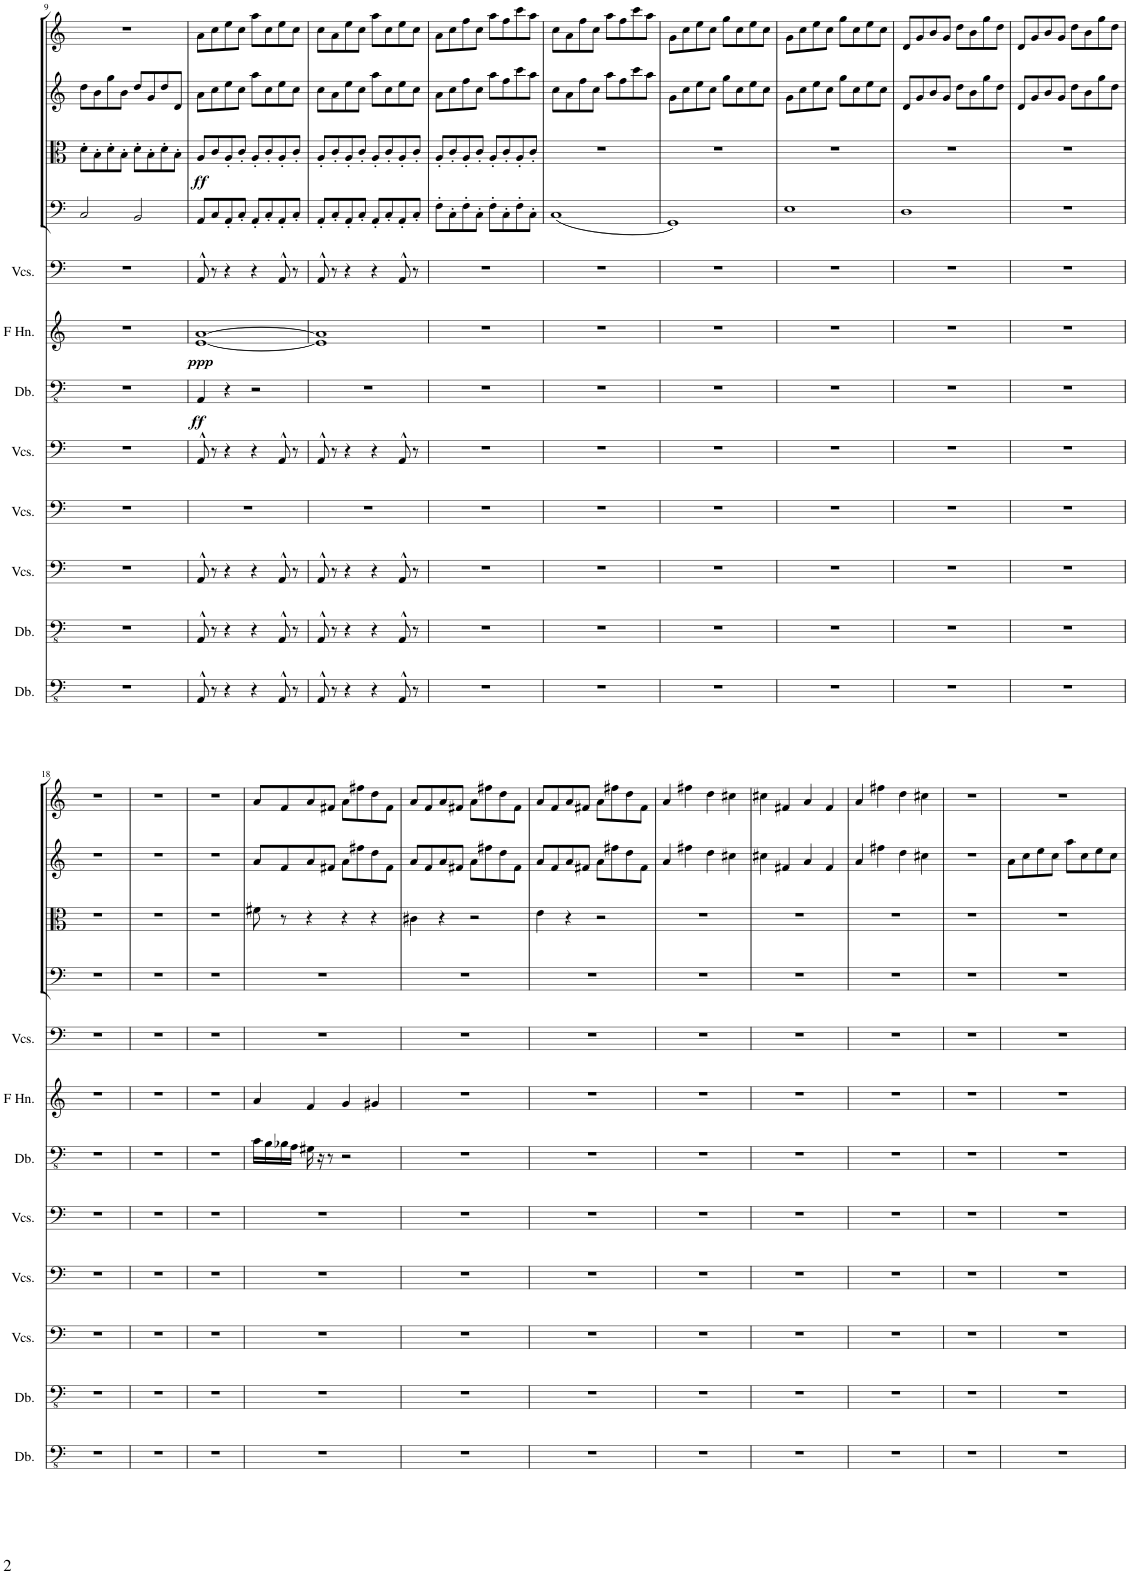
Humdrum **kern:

**kern	**kern	**kern	**kern	**kern	**kern	**dynam	**kern	**dynam	**kern	**kern	**kern	**dynam	**kern	**kern
*part12	*part11	*part10	*part9	*part8	*part7	*part7	*part6	*part6	*part5	*part4	*part3	*part3	*part2	*part1
*staff12	*staff11	*staff10	*staff9	*staff8	*staff7	*staff7	*staff6	*staff6	*staff5	*staff4	*staff3	*staff3	*staff2	*staff1
*I"Double Bass	*I"Double Bass	*I"Violoncellos	*I"Violoncellos	*I"Violoncellos	*I"Double Bass	*	*I"Horn in F	*	*I"Violoncellos	*I"Violoncello	*I"Viola	*	*I"Violin II	*I"Violin I
*I'Db.	*I'Db.	*I'Vcs.	*I'Vcs.	*I'Vcs.	*I'Db.	*	*	*	*I'Vcs.	*I'Vc	*I'Vla	*	*I'Vln	*I'Vln
!!LO:PB:g=z
*clefFv4	*clefFv4	*clefF4	*clefF4	*clefF4	*clefFv4	*	*clefG2	*	*clefF4	*clefF4	*clefC3	*	*clefG2	*clefG2
*ITrd7c12	*ITrd7c12	*	*	*	*ITrd7c12	*	*ITrd4c7	*	*	*	*	*	*	*
*k[]	*k[]	*k[]	*k[]	*k[]	*k[]	*	*k[]	*	*k[]	*k[]	*k[]	*	*k[]	*k[]
*M4/4	*M4/4	*M4/4	*M4/4	*M4/4	*M4/4	*	*M4/4	*	*M4/4	*M4/4	*M4/4	*	*M4/4	*M4/4
=9	=9	=9	=9	=9	=9	=9	=9	=9	=9	=9	=9	=9	=9	=9
1r	1r	1r	1r	1r	1r	.	1r	.	1r	2C/	8d'\L	.	8dd\L	1r
.	.	.	.	.	.	.	.	.	.	.	8B'\	.	8b\	.
.	.	.	.	.	.	.	.	.	.	.	8d'\	.	8gg\	.
.	.	.	.	.	.	.	.	.	.	.	8B'\J	.	8b\J	.
.	.	.	.	.	.	.	.	.	.	2BB/	8d'\L	.	8dd/L	.
.	.	.	.	.	.	.	.	.	.	.	8B'\	.	8g/	.
.	.	.	.	.	.	.	.	.	.	.	8d'\	.	8dd/	.
.	.	.	.	.	.	.	.	.	.	.	8B'\J	.	8d/J	.
=10	=10	=10	=10	=10	=10	=10	=10	=10	=10	=10	=10	=10	=10	=10
!	!	!	!	!	!	!LO:DY:b	!	!LO:DY:b	!	!	!	!LO:DY:b	!	!
8AAA^^/	8AAA^^/	8AA^^/	1r	8AA^^/	4AAA/	ff	[1e [1a	ppp	8AA^^/	8AA/L	8A/L	ff	8a\L	8a\L
8r	8r	8r	.	8r	.	.	.	.	8r	8C/	8c/	.	8cc\	8cc\
4r	4r	4r	.	4r	4r	.	.	.	4r	8AA'/	8A'/	.	8ee\	8ee\
.	.	.	.	.	.	.	.	.	.	8C'/J	8c'/J	.	8cc\J	8cc\J
4r	4r	4r	.	4r	2r	.	.	.	4r	8AA'/L	8A'/L	.	8aa\L	8aa\L
.	.	.	.	.	.	.	.	.	.	8C'/	8c'/	.	8cc\	8cc\
8AAA^^/	8AAA^^/	8AA^^/	.	8AA^^/	.	.	.	.	8AA^^/	8AA'/	8A'/	.	8ee\	8ee\
8r	8r	8r	.	8r	.	.	.	.	8r	8C'/J	8c'/J	.	8cc\J	8cc\J
=11	=11	=11	=11	=11	=11	=11	=11	=11	=11	=11	=11	=11	=11	=11
8AAA^^/	8AAA^^/	8AA^^/	1r	8AA^^/	1r	.	1e] 1a]	.	8AA^^/	8AA'/L	8A'/L	.	8cc\L	8cc\L
8r	8r	8r	.	8r	.	.	.	.	8r	8C'/	8c'/	.	8a\	8a\
4r	4r	4r	.	4r	.	.	.	.	4r	8AA'/	8A'/	.	8ee\	8ee\
.	.	.	.	.	.	.	.	.	.	8C'/J	8c'/J	.	8cc\J	8cc\J
4r	4r	4r	.	4r	.	.	.	.	4r	8AA'/L	8A'/L	.	8aa\L	8aa\L
.	.	.	.	.	.	.	.	.	.	8C'/	8c'/	.	8cc\	8cc\
8AAA^^/	8AAA^^/	8AA^^/	.	8AA^^/	.	.	.	.	8AA^^/	8AA'/	8A'/	.	8ee\	8ee\
8r	8r	8r	.	8r	.	.	.	.	8r	8C'/J	8c'/J	.	8cc\J	8cc\J
=12	=12	=12	=12	=12	=12	=12	=12	=12	=12	=12	=12	=12	=12	=12
1r	1r	1r	1r	1r	1r	.	1r	.	1r	8F'\L	8A'/L	.	8a\L	8a\L
.	.	.	.	.	.	.	.	.	.	8C'\	8c'/	.	8cc\	8cc\
.	.	.	.	.	.	.	.	.	.	8F'\	8A'/	.	8ff\	8ff\
.	.	.	.	.	.	.	.	.	.	8C'\J	8c'/J	.	8cc\J	8cc\J
.	.	.	.	.	.	.	.	.	.	8F'\L	8A'/L	.	8aa\L	8aa\L
.	.	.	.	.	.	.	.	.	.	8C'\	8c'/	.	8ff\	8ff\
.	.	.	.	.	.	.	.	.	.	8F'\	8A'/	.	8ccc\	8ccc\
.	.	.	.	.	.	.	.	.	.	8C'\J	8c'/J	.	8aa\J	8aa\J
=13	=13	=13	=13	=13	=13	=13	=13	=13	=13	=13	=13	=13	=13	=13
1r	1r	1r	1r	1r	1r	.	1r	.	1r	(1C	1r	.	8cc\L	8cc\L
.	.	.	.	.	.	.	.	.	.	.	.	.	8a\	8a\
.	.	.	.	.	.	.	.	.	.	.	.	.	8ff\	8ff\
.	.	.	.	.	.	.	.	.	.	.	.	.	8cc\J	8cc\J
.	.	.	.	.	.	.	.	.	.	.	.	.	8aa\L	8aa\L
.	.	.	.	.	.	.	.	.	.	.	.	.	8ff\	8ff\
.	.	.	.	.	.	.	.	.	.	.	.	.	8ccc\	8ccc\
.	.	.	.	.	.	.	.	.	.	.	.	.	8aa\J	8aa\J
=14	=14	=14	=14	=14	=14	=14	=14	=14	=14	=14	=14	=14	=14	=14
1r	1r	1r	1r	1r	1r	.	1r	.	1r	1GG)	1r	.	8g\L	8g\L
.	.	.	.	.	.	.	.	.	.	.	.	.	8cc\	8cc\
.	.	.	.	.	.	.	.	.	.	.	.	.	8ee\	8ee\
.	.	.	.	.	.	.	.	.	.	.	.	.	8cc\J	8cc\J
.	.	.	.	.	.	.	.	.	.	.	.	.	8gg\L	8gg\L
.	.	.	.	.	.	.	.	.	.	.	.	.	8cc\	8cc\
.	.	.	.	.	.	.	.	.	.	.	.	.	8ee\	8ee\
.	.	.	.	.	.	.	.	.	.	.	.	.	8cc\J	8cc\J
=15	=15	=15	=15	=15	=15	=15	=15	=15	=15	=15	=15	=15	=15	=15
1r	1r	1r	1r	1r	1r	.	1r	.	1r	1E	1r	.	8g\L	8g\L
.	.	.	.	.	.	.	.	.	.	.	.	.	8cc\	8cc\
.	.	.	.	.	.	.	.	.	.	.	.	.	8ee\	8ee\
.	.	.	.	.	.	.	.	.	.	.	.	.	8cc\J	8cc\J
.	.	.	.	.	.	.	.	.	.	.	.	.	8gg\L	8gg\L
.	.	.	.	.	.	.	.	.	.	.	.	.	8cc\	8cc\
.	.	.	.	.	.	.	.	.	.	.	.	.	8ee\	8ee\
.	.	.	.	.	.	.	.	.	.	.	.	.	8cc\J	8cc\J
=16	=16	=16	=16	=16	=16	=16	=16	=16	=16	=16	=16	=16	=16	=16
1r	1r	1r	1r	1r	1r	.	1r	.	1r	1D	1r	.	8d/L	8d/L
.	.	.	.	.	.	.	.	.	.	.	.	.	8g/	8g/
.	.	.	.	.	.	.	.	.	.	.	.	.	8b/	8b/
.	.	.	.	.	.	.	.	.	.	.	.	.	8g/J	8g/J
.	.	.	.	.	.	.	.	.	.	.	.	.	8dd\L	8dd\L
.	.	.	.	.	.	.	.	.	.	.	.	.	8b\	8b\
.	.	.	.	.	.	.	.	.	.	.	.	.	8gg\	8gg\
.	.	.	.	.	.	.	.	.	.	.	.	.	8dd\J	8dd\J
=17	=17	=17	=17	=17	=17	=17	=17	=17	=17	=17	=17	=17	=17	=17
1r	1r	1r	1r	1r	1r	.	1r	.	1r	1r	1r	.	8d/L	8d/L
.	.	.	.	.	.	.	.	.	.	.	.	.	8g/	8g/
.	.	.	.	.	.	.	.	.	.	.	.	.	8b/	8b/
.	.	.	.	.	.	.	.	.	.	.	.	.	8g/J	8g/J
.	.	.	.	.	.	.	.	.	.	.	.	.	8dd\L	8dd\L
.	.	.	.	.	.	.	.	.	.	.	.	.	8b\	8b\
.	.	.	.	.	.	.	.	.	.	.	.	.	8gg\	8gg\
.	.	.	.	.	.	.	.	.	.	.	.	.	8dd\J	8dd\J
!!LO:LB:g=z
=18	=18	=18	=18	=18	=18	=18	=18	=18	=18	=18	=18	=18	=18	=18
1r	1r	1r	1r	1r	1r	.	1r	.	1r	1r	1r	.	1r	1r
=19	=19	=19	=19	=19	=19	=19	=19	=19	=19	=19	=19	=19	=19	=19
1r	1r	1r	1r	1r	1r	.	1r	.	1r	1r	1r	.	1r	1r
=20	=20	=20	=20	=20	=20	=20	=20	=20	=20	=20	=20	=20	=20	=20
1r	1r	1r	1r	1r	1r	.	1r	.	1r	1r	1r	.	1r	1r
=21	=21	=21	=21	=21	=21	=21	=21	=21	=21	=21	=21	=21	=21	=21
1r	1r	1r	1r	1r	16C\LL	.	4a/	.	1r	1r	8f#X\	.	8a/L	8a/L
.	.	.	.	.	16BB\	.	.	.	.	.	.	.	.	.
.	.	.	.	.	16BB-X\	.	.	.	.	.	8r	.	8f/	8f/
.	.	.	.	.	16AA\JJ	.	.	.	.	.	.	.	.	.
.	.	.	.	.	16GG#X\	.	4f/	.	.	.	4r	.	8a/	8a/
.	.	.	.	.	16r	.	.	.	.	.	.	.	.	.
.	.	.	.	.	8r	.	.	.	.	.	.	.	8f#X/J	8f#X/J
.	.	.	.	.	2r	.	4g/	.	.	.	4r	.	8a\L	8a\L
.	.	.	.	.	.	.	.	.	.	.	.	.	8ff#X\	8ff#X\
.	.	.	.	.	.	.	4g#X/	.	.	.	4r	.	8dd\	8dd\
.	.	.	.	.	.	.	.	.	.	.	.	.	8f#\J	8f#\J
=22	=22	=22	=22	=22	=22	=22	=22	=22	=22	=22	=22	=22	=22	=22
1r	1r	1r	1r	1r	1r	.	1r	.	1r	1r	4c#X\	.	8a/L	8a/L
.	.	.	.	.	.	.	.	.	.	.	.	.	8f/	8f/
.	.	.	.	.	.	.	.	.	.	.	4r	.	8a/	8a/
.	.	.	.	.	.	.	.	.	.	.	.	.	8f#X/J	8f#X/J
.	.	.	.	.	.	.	.	.	.	.	2r	.	8a\L	8a\L
.	.	.	.	.	.	.	.	.	.	.	.	.	8ff#X\	8ff#X\
.	.	.	.	.	.	.	.	.	.	.	.	.	8dd\	8dd\
.	.	.	.	.	.	.	.	.	.	.	.	.	8f#\J	8f#\J
=23	=23	=23	=23	=23	=23	=23	=23	=23	=23	=23	=23	=23	=23	=23
1r	1r	1r	1r	1r	1r	.	1r	.	1r	1r	4e\	.	8a/L	8a/L
.	.	.	.	.	.	.	.	.	.	.	.	.	8f/	8f/
.	.	.	.	.	.	.	.	.	.	.	4r	.	8a/	8a/
.	.	.	.	.	.	.	.	.	.	.	.	.	8f#X/J	8f#X/J
.	.	.	.	.	.	.	.	.	.	.	2r	.	8a\L	8a\L
.	.	.	.	.	.	.	.	.	.	.	.	.	8ff#X\	8ff#X\
.	.	.	.	.	.	.	.	.	.	.	.	.	8dd\	8dd\
.	.	.	.	.	.	.	.	.	.	.	.	.	8f#\J	8f#\J
=24	=24	=24	=24	=24	=24	=24	=24	=24	=24	=24	=24	=24	=24	=24
1r	1r	1r	1r	1r	1r	.	1r	.	1r	1r	1r	.	4a/	4a/
.	.	.	.	.	.	.	.	.	.	.	.	.	4ff#X\	4ff#X\
.	.	.	.	.	.	.	.	.	.	.	.	.	4dd\	4dd\
.	.	.	.	.	.	.	.	.	.	.	.	.	4cc#X\	4cc#X\
=25	=25	=25	=25	=25	=25	=25	=25	=25	=25	=25	=25	=25	=25	=25
1r	1r	1r	1r	1r	1r	.	1r	.	1r	1r	1r	.	4cc#X\	4cc#X\
.	.	.	.	.	.	.	.	.	.	.	.	.	4f#X/	4f#X/
.	.	.	.	.	.	.	.	.	.	.	.	.	4a/	4a/
.	.	.	.	.	.	.	.	.	.	.	.	.	4f#/	4f#/
=26	=26	=26	=26	=26	=26	=26	=26	=26	=26	=26	=26	=26	=26	=26
1r	1r	1r	1r	1r	1r	.	1r	.	1r	1r	1r	.	4a/	4a/
.	.	.	.	.	.	.	.	.	.	.	.	.	4ff#X\	4ff#X\
.	.	.	.	.	.	.	.	.	.	.	.	.	4dd\	4dd\
.	.	.	.	.	.	.	.	.	.	.	.	.	4cc#X\	4cc#X\
=27	=27	=27	=27	=27	=27	=27	=27	=27	=27	=27	=27	=27	=27	=27
1r	1r	1r	1r	1r	1r	.	1r	.	1r	1r	1r	.	1r	1r
=28	=28	=28	=28	=28	=28	=28	=28	=28	=28	=28	=28	=28	=28	=28
1r	1r	1r	1r	1r	1r	.	1r	.	1r	1r	1r	.	8a\L	1r
.	.	.	.	.	.	.	.	.	.	.	.	.	8cc\	.
.	.	.	.	.	.	.	.	.	.	.	.	.	8ee\	.
.	.	.	.	.	.	.	.	.	.	.	.	.	8cc\J	.
.	.	.	.	.	.	.	.	.	.	.	.	.	8aa\L	.
.	.	.	.	.	.	.	.	.	.	.	.	.	8cc\	.
.	.	.	.	.	.	.	.	.	.	.	.	.	8ee\	.
.	.	.	.	.	.	.	.	.	.	.	.	.	8cc\J	.
=	=	=	=	=	=	=	=	=	=	=	=	=	=	=
*-	*-	*-	*-	*-	*-	*-	*-	*-	*-	*-	*-	*-	*-	*-
